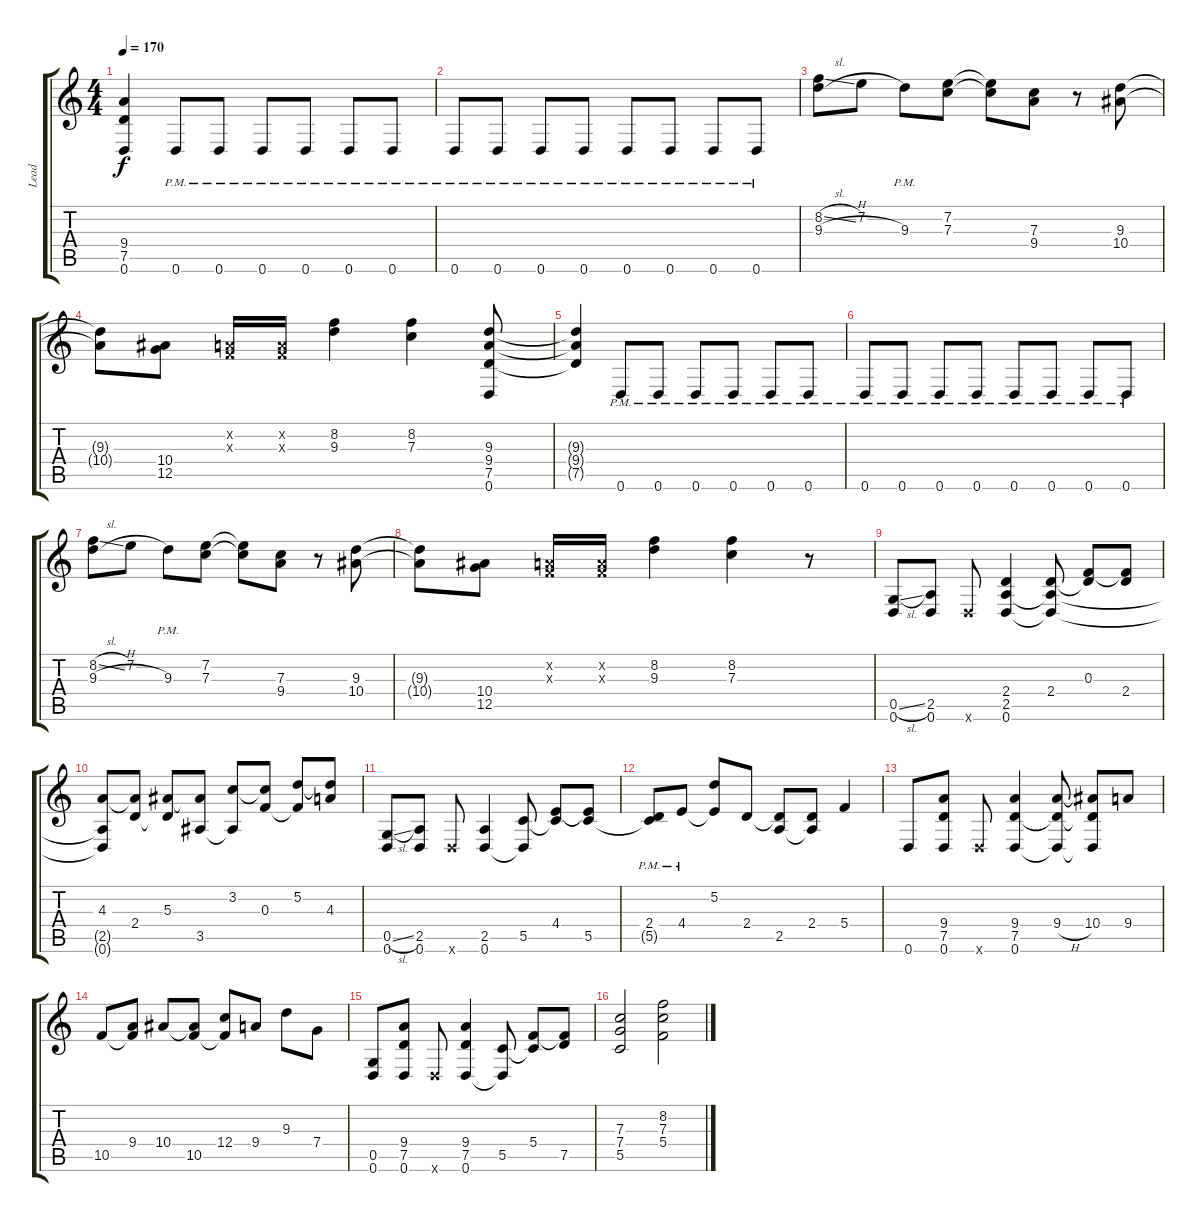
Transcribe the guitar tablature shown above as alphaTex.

\track ("Lead " "Lead ") {instrument distortionguitar}
\staff {score tabs}
\tuning (D4 A3 F3 C3 G2 D2) {hide}
\ts (4 4)
\tempo 170
\clef g2
\ks c
(9.4{t} 7.5{t} 0.6{t}).4{dy f} 0.6{pm}.8 0.6{pm}.8 0.6{pm}.8 0.6{pm}.8 0.6{pm}.8 0.6{pm}.8 |
0.6{pm}.8 0.6{pm}.8 0.6{pm}.8 0.6{pm}.8 0.6{pm}.8 0.6{pm}.8 0.6{pm}.8 0.6{pm}.8 |
(8.2{sl} 9.3{h}).8 7.2.8 9.3{pm}.8 (7.2 7.3).8 (7.2{t} 7.3{t}).8 (7.3 9.4).8 r.8 (9.3 10.4).8 |
(9.3{t} 10.4{t}).8 (10.4 12.5).8 (0.2{x} 0.3{x}).16 (0.2{x} 0.3{x}).16 (8.2 9.3).4 (8.2 7.3).4 (9.3 9.4 7.5 0.6).8 |
(9.3{t} 9.4{t} 7.5{t}).4 0.6{pm}.8 0.6{pm}.8 0.6{pm}.8 0.6{pm}.8 0.6{pm}.8 0.6{pm}.8 |
0.6{pm}.8 0.6{pm}.8 0.6{pm}.8 0.6{pm}.8 0.6{pm}.8 0.6{pm}.8 0.6{pm}.8 0.6{pm}.8 |
(8.2{sl} 9.3{h}).8 7.2.8 9.3{pm}.8 (7.2 7.3).8 (7.2{t} 7.3{t}).8 (7.3 9.4).8 r.8 (9.3 10.4).8 |
(9.3{t} 10.4{t}).8 (10.4 12.5).8 (0.2{x} 0.3{x}).16 (0.2{x} 0.3{x}).16 (8.2 9.3).4 (8.2 7.3).4 r.8 |
(0.5{sl} 0.6).8 (2.5 0.6).8 0.6{x}.8 (2.4 2.5 0.6).4 (2.4 2.5{t} 0.6{t}).8 (0.3 2.4{t}).8 (0.3{t} 2.4).8 |
(4.3 2.5{t} 0.6{t}).8 (4.3{t} 2.4).8 (5.3 2.4{t}).8 (5.3{t} 3.5).8 (3.2 3.5{t}).8 (3.2{t} 0.3).8 (5.2 0.3{t}).8 (5.2{t} 4.3).8 |
(0.5{sl} 0.6).8 (2.5 0.6).8 0.6{x}.8 (2.5 0.6).4 (5.5 0.6{t}).8 (4.4 5.5{t}).8 (4.4{t} 5.5).8 |
(2.4{pm} 5.5{t}).8 4.4{pm}.8 (5.2 4.4{t}).8 2.4.8 (2.4{t} 2.5).8 (2.4 2.5{t}).8 5.4.4 |
0.6.8 (9.4 7.5 0.6).8 0.6{x}.8 (9.4 7.5 0.6).4 (9.4{h} 7.5{t} 0.6{t}).8 (10.4 7.5{t} 0.6{t}).8 9.4.8 |
10.5.8 (9.4 10.5{t}).8 10.4.8 (10.4{t} 10.5).8 (12.4 10.5{t}).8 9.4.8 9.3.8 7.4.8 |
(0.5 0.6).8 (9.4 7.5 0.6).8 0.6{x}.8 (9.4 7.5 0.6).4 (5.5 0.6{t}).8 (5.4 5.5{t}).8 (5.4{t} 7.5).8 |
(7.3 7.4 5.5).2 (8.2 7.3 5.4).2
